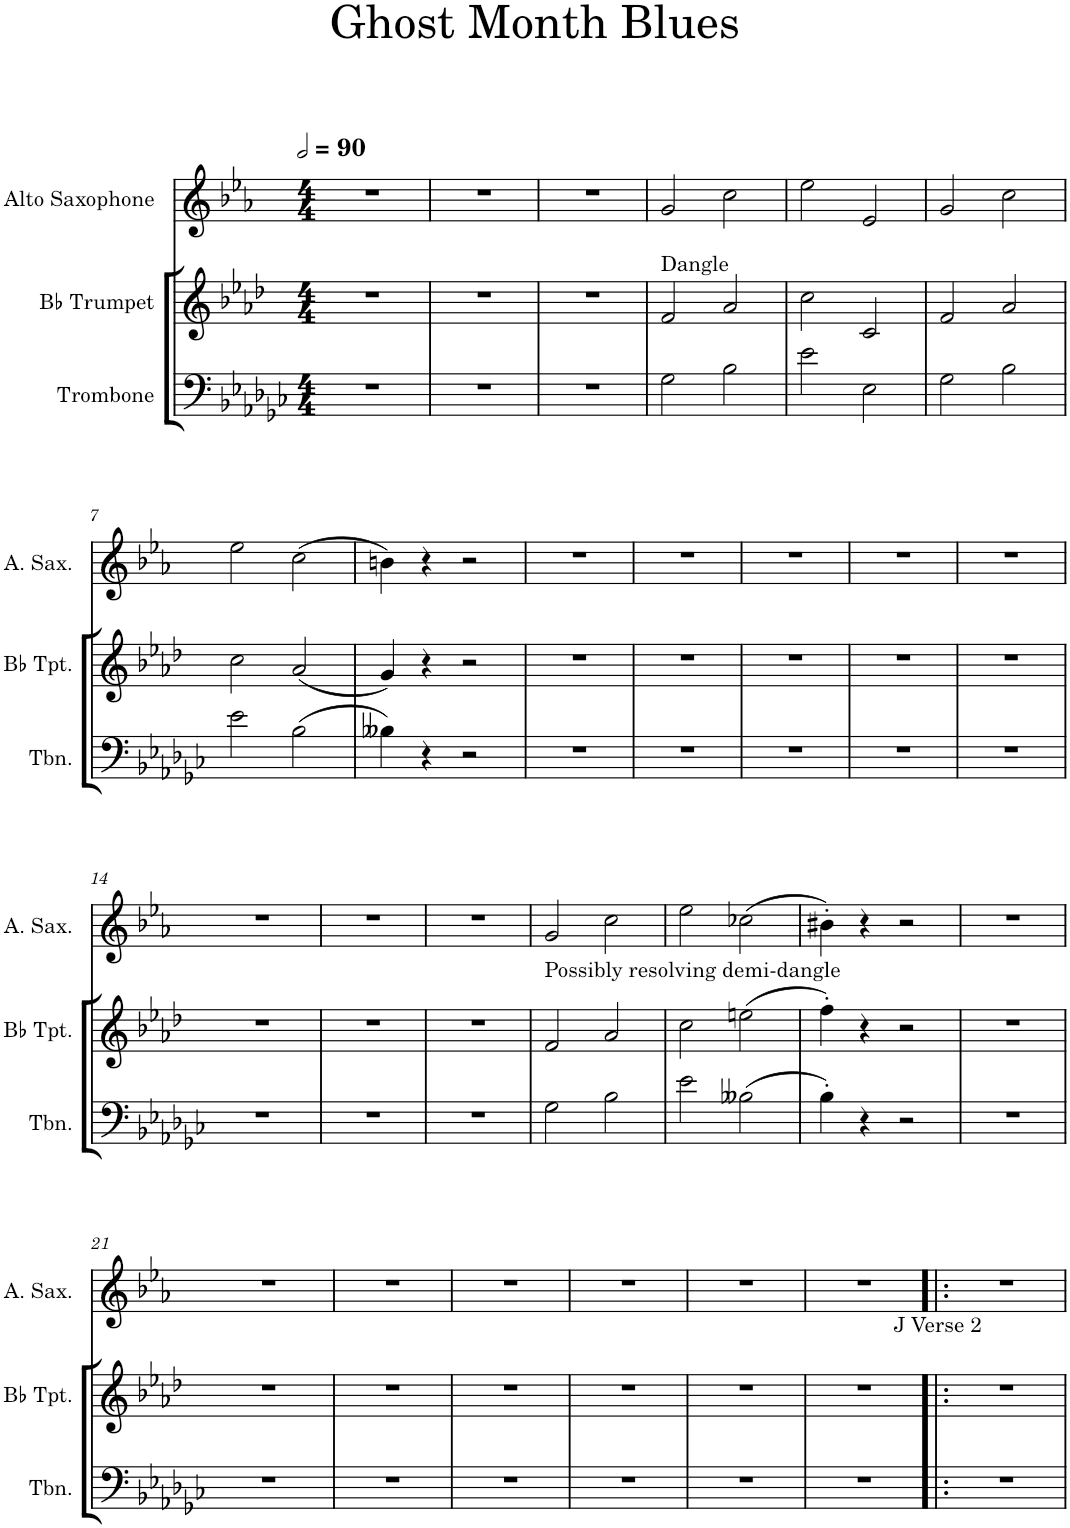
**kern	**kern	**kern
*part3	*part2	*part1
*staff3	*staff2	*staff1
*I"Trombone	*I"Bb Trumpet	*I"Alto Saxophone
*I'Tbn.	*I'Bb Tpt.	*I'A. Sax.
*clefF4	*clefG2	*clefG2
*	*Trd1c2	*Trd5c9
*k[b-e-a-d-g-c-]	*k[b-e-a-d-]	*k[b-e-a-]
*M4/4	*M4/4	*M4/4
*MM180	*MM180	*MM180
=1	=1	=1
1r	1r	1r
=2	=2	=2
1r	1r	1r
=3	=3	=3
1r	1r	1r
=4	=4	=4
!	!LO:TX:a:t=Dangle	!
2G-\	2f/	2g/
2B-\	2a-/	2cc\
=5	=5	=5
2e-\	2cc\	2ee-\
2E-\	2c/	2e-/
=6	=6	=6
2G-\	2f/	2g/
2B-\	2a-/	2cc\
!!LO:LB:g=z
=7	=7	=7
2e-\	2cc\	2ee-\
(2B-\	(2a-/	(2cc\
=8	=8	=8
4B--X\)	4g/)	4bn\)
4r	4r	4r
2r	2r	2r
=9	=9	=9
1r	1r	1r
=10	=10	=10
1r	1r	1r
=11	=11	=11
1r	1r	1r
=12	=12	=12
1r	1r	1r
=13	=13	=13
1r	1r	1r
!!LO:LB:g=z
=14	=14	=14
1r	1r	1r
=15	=15	=15
1r	1r	1r
=16	=16	=16
1r	1r	1r
=17	=17	=17
!	!LO:TX:a:t=Possibly resolving demi-dangle	!
2G-\	2f/	2g/
2B-\	2a-/	2cc\
=18	=18	=18
2e-\	2cc\	2ee-\
(2B--X\	(2een\	(2cc-X\
=19	=19	=19
4B-'\)	4ff'\)	4b#X'\)
4r	4r	4r
2r	2r	2r
=20	=20	=20
1r	1r	1r
!!LO:LB:g=z
=21	=21	=21
1r	1r	1r
=22	=22	=22
1r	1r	1r
=23	=23	=23
1r	1r	1r
=24	=24	=24
1r	1r	1r
=25	=25	=25
1r	1r	1r
=26	=26	=26
!	!LO:TX:a:t=J Verse 2	!
1r	1r	1r
=27!|:	=27!|:	=27!|:
1r	1r	1r
=	=	=
*-	*-	*-
